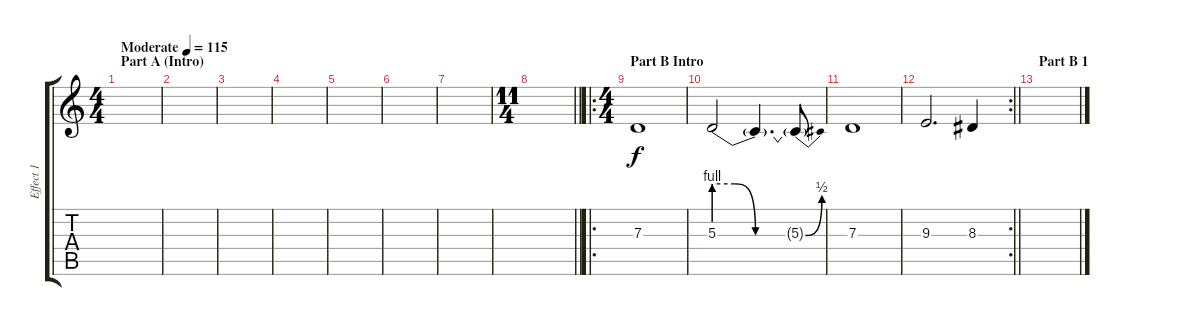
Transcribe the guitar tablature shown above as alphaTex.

\track ("Effect 1" "Effect 1") {instrument pad8sweep}
\staff {score tabs}
\tuning (E4 B3 G3 D3 A2 E2) {hide}
\ts (4 4)
\section ("" "Part A (Intro)")
\tempo (115 "Moderate")
\clef g2
\ks c
|
|
|
|
|
|
|
\ts (11 4)
\barLineRight lightlight
|
\ro
\ts (4 4)
\section ("" "Part B Intro")
7.3.1 |
5.3{be (custom 0 4 15 4 30 0 45 0 60 0)}.2 5.3{t}.4{d} 5.3{be (bend 0 0 60 2) t}.8 |
7.3.1 |
\rc 2
\barLineRight lightlight
9.3.2{d} 8.3.4 |
\section ("" "Part B 1")
